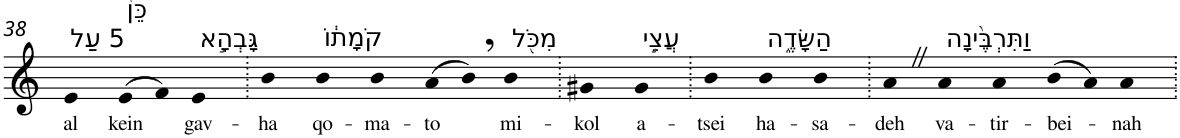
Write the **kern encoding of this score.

**kern	**text
*part1	*part1
*staff1	*staff1
*I"Piano	*
*I'Pno	*
!!LO:PB:g=z
*clefG2	*
*k[]	*
=38	=38
!LO:TX:a:t=5 עַל	!
!	!LO:LY:b
4e	al
!LO:TX:a:t=כֵּן֙	!
!	!LO:LY:b
(>8e	kein
8f)	.
!LO:TX:a:t=גָּבְהָ֣א	!
!	!LO:LY:b
4e	gav-
=39.	=39.
!	!LO:LY:b
4b	-ha
!LO:TX:a:t=קֹמָת֔וֹ	!
!	!LO:LY:b
4b	qo-
!	!LO:LY:b
4b	-ma-
!	!LO:LY:b
(>8a	-to
8b,)	.
!LO:TX:a:t=מִכֹּ֖ל	!
!	!LO:LY:b
4b	mi-
=40.	=40.
!	!LO:LY:b
4g#X	-kol
!LO:TX:a:t=עֲצֵ֣י	!
!	!LO:LY:b
4g#	a-
=41.	=41.
!	!LO:LY:b
4b	-tsei
!LO:TX:a:t=הַשָּׂדֶ֑ה	!
!	!LO:LY:b
4b	ha-
!	!LO:LY:b
4b	-sa-
=42.	=42.
!	!LO:LY:b
4aZ	-deh
!LO:TX:a:t=וַתִּרְבֶּ֨ינָה	!
!	!LO:LY:b
4a	va-
!	!LO:LY:b
4a	-tir-
!	!LO:LY:b
(>8b	-bei-
8a)	.
!	!LO:LY:b
4a	-nah
=.	=.
*-	*-
